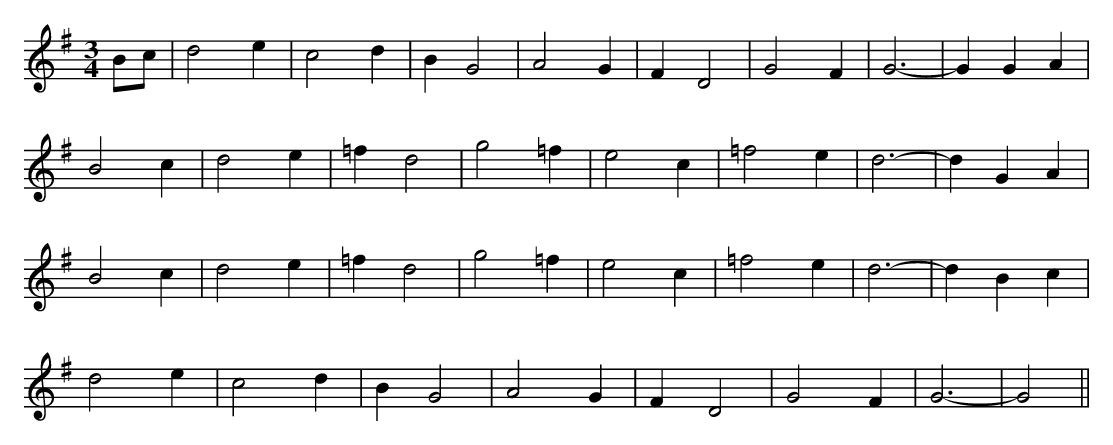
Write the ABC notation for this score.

X:1
M:3/4
K:G
Bc|d4e2|c4d2|B2G4|A4G2|F2D4|G4F2|G6-|G2G2A2|
B4c2|d4e2|=f2d4|g4=f2|e4c2|=f4e2|d6-|d2G2A2|
B4c2|d4e2|=f2d4|g4=f2|e4c2|=f4e2|d6-|d2B2c2|
d4e2|c4d2|B2G4|A4G2|F2D4|G4F2|G6-|G4||
